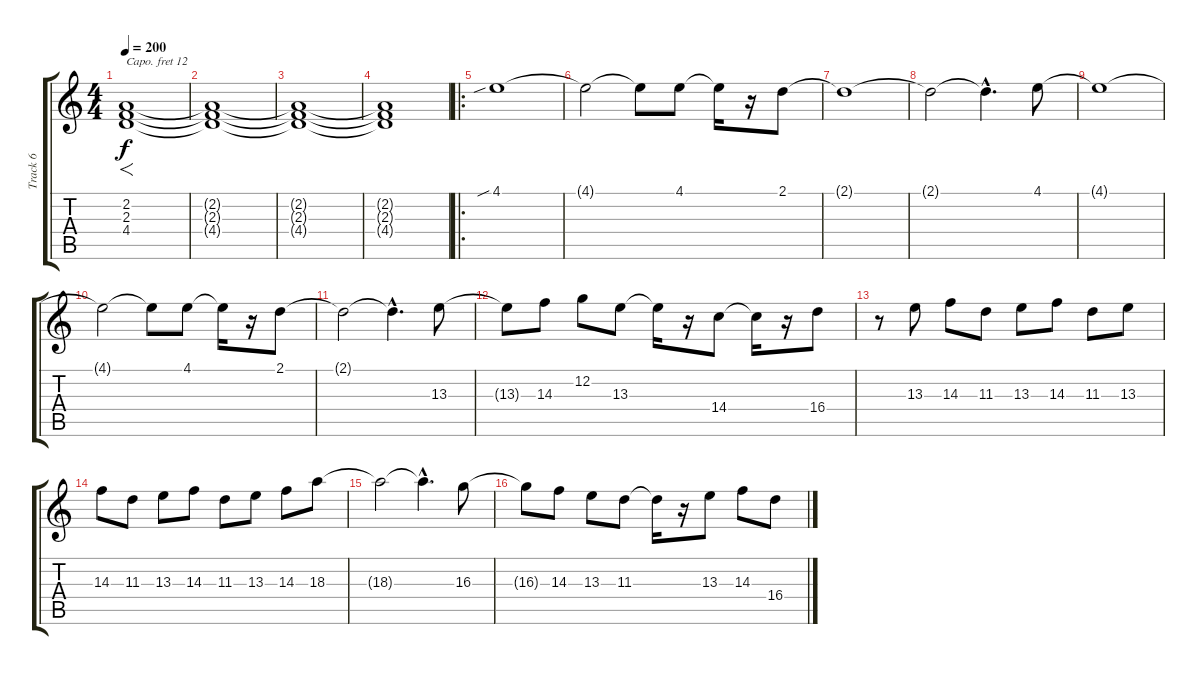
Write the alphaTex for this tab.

\track ("Track 6" "Track 6") {instrument lead2sawtooth}
\staff {score tabs}
\capo 12
\tuning (C4 G3 Eb3 Bb2 F2 C2) {hide}
\ts (4 4)
\tempo 200
\clef g2
\ks c
(2.2 2.3 4.4).1{f dy f instrument lead2sawtooth} |
(2.2{t} 2.3{t} 4.4{t}).1 |
(2.2{t} 2.3{t} 4.4{t}).1 |
(2.2{t} 2.3{t} 4.4{t}).1 |
\ro
4.1{sib}.1 |
4.1{t}.2 4.1{t}.8 4.1.8 4.1{t}.16 r.16 2.1.8 |
2.1{t}.1 |
2.1{t}.2 2.1{hac t}.4{d} 4.1.8 |
4.1{t}.1 |
4.1{t}.2 4.1{t}.8 4.1.8 4.1{t}.16 r.16 2.1.8 |
2.1{t}.2 2.1{hac t}.4{d} 13.3.8 |
13.3{t}.8 14.3.8 12.2.8 13.3.8 13.3{t}.16 r.16 14.4.8 14.4{t}.16 r.16 16.4.8 |
r.8 13.3.8 14.3.8 11.3.8 13.3.8 14.3.8 11.3.8 13.3.8 |
14.3.8 11.3.8 13.3.8 14.3.8 11.3.8 13.3.8 14.3.8 18.3.8 |
18.3{t}.2 18.3{hac t}.4{d} 16.3.8 |
16.3{t}.8 14.3.8 13.3.8 11.3.8 11.3{t}.16 r.16 13.3.8 14.3.8 16.4.8
